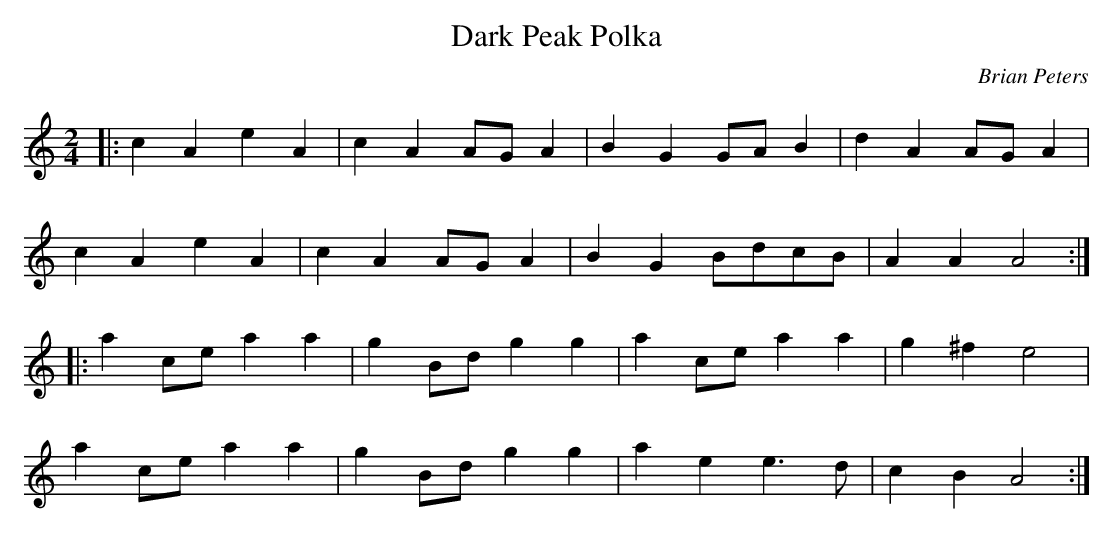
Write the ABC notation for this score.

X:1
T:Dark Peak Polka
C:Brian Peters
M:2/4
L:1/8
K:Am
|:\
c2A2 e2A2 | c2A2 AGA2 | B2G2 GAB2 | d2A2 AGA2 |
c2A2 e2A2 | c2A2 AGA2 | B2G2 BdcB | A2A2 A4 :|
|:\
a2ce a2a2 | g2Bd g2g2 | a2ce a2a2 | g2^f2 e4 |
a2ce a2a2 | g2Bd g2g2 | a2e2 e3d  | c2B2 A4 :|
